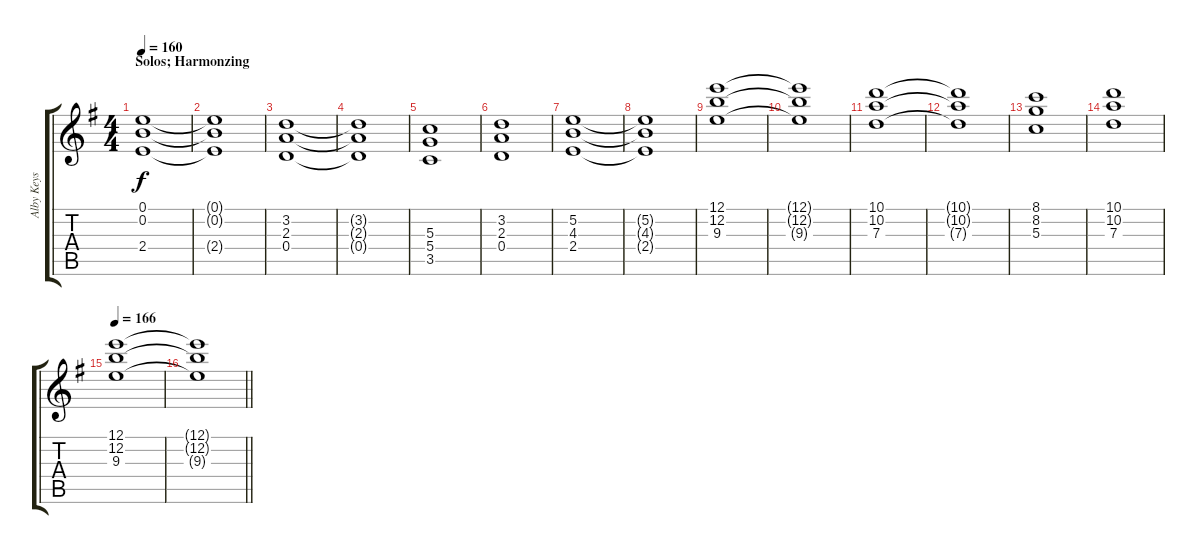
\track ("Alby Keys" "Alby Keys") {instrument pad3polysynth}
\staff {score tabs}
\tuning (E5 B4 G4 D4 A3 E3) {hide}
\ts (4 4)
\section ("" "Solos; Harmonzing")
\tempo 160
\clef g2
\ks eminor
(0.1 0.2 2.4).1{dy f} |
(0.1{t} 0.2{t} 2.4{t}).1 |
(3.2 2.3 0.4).1 |
(3.2{t} 2.3{t} 0.4{t}).1 |
(5.3 5.4 3.5).1 |
(3.2 2.3 0.4).1 |
(5.2 4.3 2.4).1 |
(5.2{t} 4.3{t} 2.4{t}).1 |
(12.1 12.2 9.3).1{volume 16} |
(12.1{t} 12.2{t} 9.3{t}).1 |
(10.1 10.2 7.3).1 |
(10.1{t} 10.2{t} 7.3{t}).1 |
(8.1 8.2 5.3).1 |
(10.1 10.2 7.3).1 |
\tempo 166
(12.1 12.2 9.3).1 |
\barLineRight lightlight
(12.1{t} 12.2{t} 9.3{t}).1
